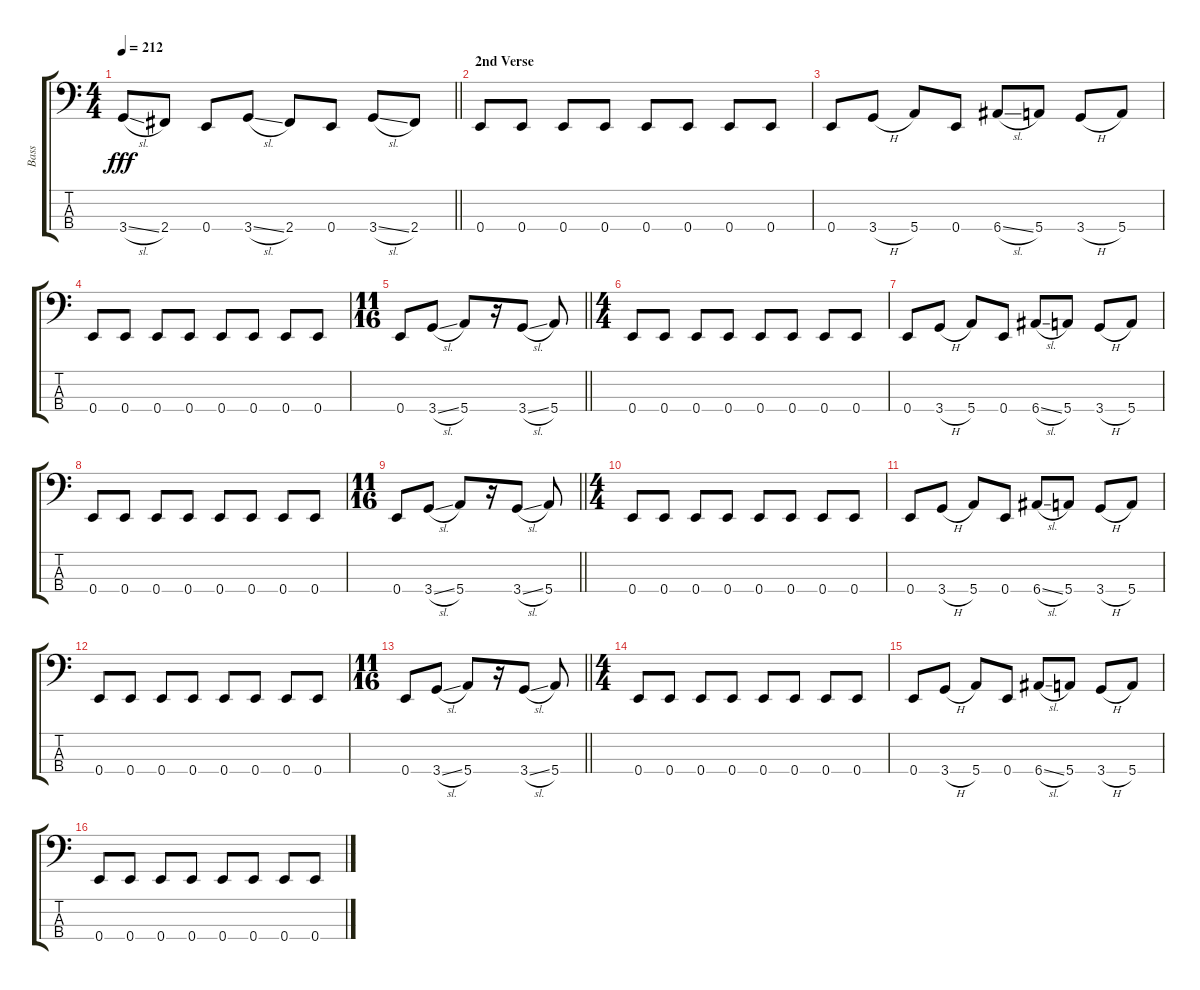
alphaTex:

\track ("Bass" "Bass") {instrument electricbassfinger}
\staff {score tabs}
\tuning (G2 D2 A1 E1) {hide}
\ts (4 4)
\tempo 212
\clef f4
\barLineRight lightlight
\ks c
3.4{sl}.8{dy fff} 2.4.8 0.4.8 3.4{sl}.8 2.4.8 0.4.8 3.4{sl}.8 2.4.8 |
\section ("" "2nd Verse")
0.4.8 0.4.8 0.4.8 0.4.8 0.4.8 0.4.8 0.4.8 0.4.8 |
0.4.8 3.4{h}.8 5.4.8 0.4.8 6.4{sl}.8 5.4.8 3.4{h}.8 5.4.8 |
0.4.8 0.4.8 0.4.8 0.4.8 0.4.8 0.4.8 0.4.8 0.4.8 |
\ts (11 16)
\barLineRight lightlight
0.4.8 3.4{sl}.8 5.4.8 r.16 3.4{sl}.8 5.4.8 |
\ts (4 4)
0.4.8 0.4.8 0.4.8 0.4.8 0.4.8 0.4.8 0.4.8 0.4.8 |
0.4.8 3.4{h}.8 5.4.8 0.4.8 6.4{sl}.8 5.4.8 3.4{h}.8 5.4.8 |
0.4.8 0.4.8 0.4.8 0.4.8 0.4.8 0.4.8 0.4.8 0.4.8 |
\ts (11 16)
\barLineRight lightlight
0.4.8 3.4{sl}.8 5.4.8 r.16 3.4{sl}.8 5.4.8 |
\ts (4 4)
0.4.8 0.4.8 0.4.8 0.4.8 0.4.8 0.4.8 0.4.8 0.4.8 |
0.4.8 3.4{h}.8 5.4.8 0.4.8 6.4{sl}.8 5.4.8 3.4{h}.8 5.4.8 |
0.4.8 0.4.8 0.4.8 0.4.8 0.4.8 0.4.8 0.4.8 0.4.8 |
\ts (11 16)
\barLineRight lightlight
0.4.8 3.4{sl}.8 5.4.8 r.16 3.4{sl}.8 5.4.8 |
\ts (4 4)
0.4.8 0.4.8 0.4.8 0.4.8 0.4.8 0.4.8 0.4.8 0.4.8 |
0.4.8 3.4{h}.8 5.4.8 0.4.8 6.4{sl}.8 5.4.8 3.4{h}.8 5.4.8 |
0.4.8 0.4.8 0.4.8 0.4.8 0.4.8 0.4.8 0.4.8 0.4.8
